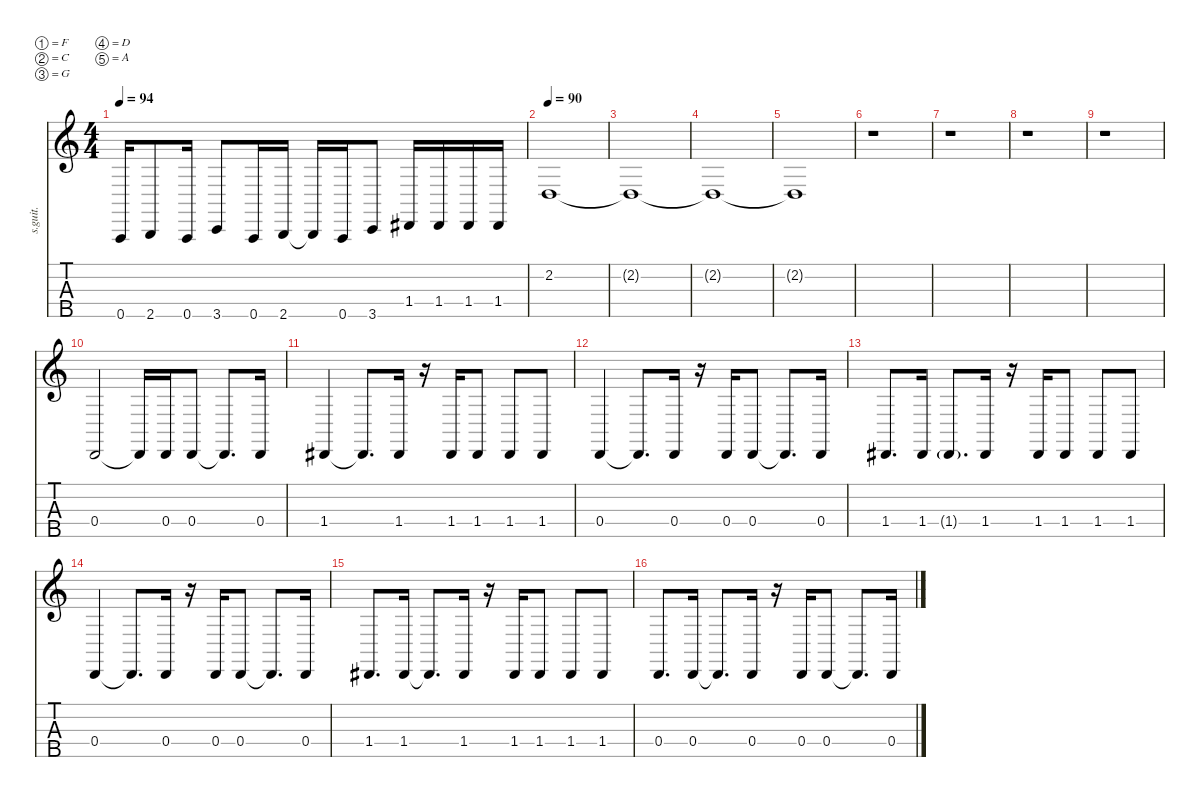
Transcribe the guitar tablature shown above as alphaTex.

\defaultSystemsLayout 4
\hideDynamics
\bracketExtendMode nobrackets
\track ("Reginal \"Fieldy\" Arvizu" "s.guit.") {instrument electricbassfinger}
\staff {score tabs}
\tuning (F2 C2 G1 D1 A0)
\ts (4 4)
\tempo 94
\clef g2
\ks c
0.5.16{dy f} 2.5.8 0.5.16 3.5.8 0.5.16 2.5.16 2.5{t}.16 0.5.16 3.5.8 1.4{acc #}.16 1.4{acc #}.16 1.4{acc #}.16 1.4{acc #}.16 |
\tempo 90
2.2.1 |
2.2{t}.1 |
2.2{t}.1 |
2.2{t}.1 |
r.1 |
r.1 |
r.1 |
r.1 |
0.4.2 0.4{t}.16 0.4.16 0.4.8 0.4{t}.8{d} 0.4.16 |
1.4{acc #}.4 1.4{t acc #}.8{d} 1.4{acc #}.16 r.16 1.4{acc #}.16 1.4{acc #}.8 1.4{acc #}.8 1.4{acc #}.8 |
0.4.4 0.4{t}.8{d} 0.4.16 r.16 0.4.16 0.4.8 0.4{t}.8{d} 0.4.16 |
1.4{acc #}.8{d} 1.4{acc #}.16 1.4{g acc #}.8{d dy fff} 1.4{acc #}.16{dy f} r.16 1.4{acc #}.16 1.4{acc #}.8 1.4{acc #}.8 1.4{acc #}.8 |
0.4.4 0.4{t}.8{d} 0.4.16 r.16 0.4.16 0.4.8 0.4{t}.8{d} 0.4.16 |
1.4{acc #}.8{d} 1.4{acc #}.16 1.4{t acc #}.8{d} 1.4{acc #}.16 r.16 1.4{acc #}.16 1.4{acc #}.8 1.4{acc #}.8 1.4{acc #}.8 |
0.4.8{d} 0.4.16 0.4{t}.8{d} 0.4.16 r.16 0.4.16 0.4.8 0.4{t}.8{d} 0.4.16
